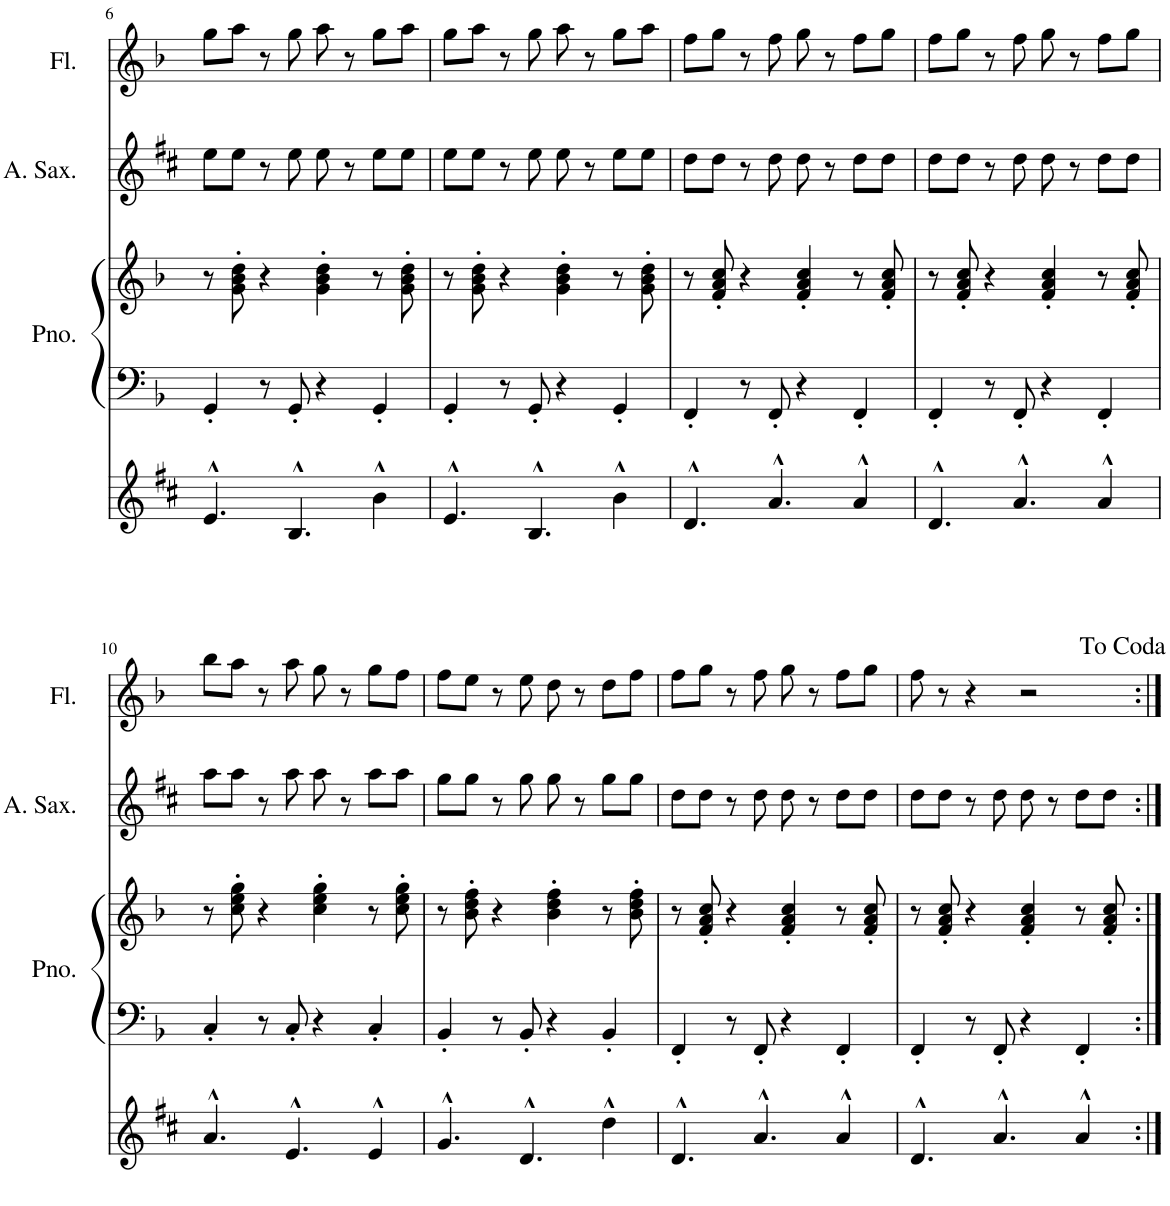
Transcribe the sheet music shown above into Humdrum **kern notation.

**kern	**kern	**kern	**kern	**kern
*part4	*part3	*part3	*part2	*part1
*staff5	*staff4	*staff3	*staff2	*staff1
*I"Baritone Saxophone	*I"Piano	*	*I"Alto Saxophone	*I"Flute
*I'Bar Sax	*I'Pno.	*	*I'A. Sax.	*I'Fl.
!!LO:PB:g=z
*clefG2	*clefF4	*clefG2	*clefG2	*clefG2
*Trd12c21	*	*	*Trd5c9	*
*k[f#c#]	*k[b-]	*k[b-]	*k[f#c#]	*k[b-]
*M4/4	*M4/4	*M4/4	*M4/4	*M4/4
=6	=6	=6	=6	=6
4.e^^/	4GG'/	8r	8ee\L	8gg\L
.	.	8g\' 8b-\' 8dd\'	8ee\J	8aa\J
.	8r	4r	8r	8r
4.B^^/	8GG'/	.	8ee\	8gg\
.	4r	4g\' 4b-\' 4dd\'	8ee\	8aa\
.	.	.	8r	8r
4b^^\	4GG'/	8r	8ee\L	8gg\L
.	.	8g\' 8b-\' 8dd\'	8ee\J	8aa\J
=7	=7	=7	=7	=7
4.e^^/	4GG'/	8r	8ee\L	8gg\L
.	.	8g\' 8b-\' 8dd\'	8ee\J	8aa\J
.	8r	4r	8r	8r
4.B^^/	8GG'/	.	8ee\	8gg\
.	4r	4g\' 4b-\' 4dd\'	8ee\	8aa\
.	.	.	8r	8r
4b^^\	4GG'/	8r	8ee\L	8gg\L
.	.	8g\' 8b-\' 8dd\'	8ee\J	8aa\J
=8	=8	=8	=8	=8
4.d^^/	4FF'/	8r	8dd\L	8ff\L
.	.	8f/' 8a/' 8cc/'	8dd\J	8gg\J
.	8r	4r	8r	8r
4.a^^/	8FF'/	.	8dd\	8ff\
.	4r	4f/' 4a/' 4cc/'	8dd\	8gg\
.	.	.	8r	8r
4a^^/	4FF'/	8r	8dd\L	8ff\L
.	.	8f/' 8a/' 8cc/'	8dd\J	8gg\J
=9	=9	=9	=9	=9
4.d^^/	4FF'/	8r	8dd\L	8ff\L
.	.	8f/' 8a/' 8cc/'	8dd\J	8gg\J
.	8r	4r	8r	8r
4.a^^/	8FF'/	.	8dd\	8ff\
.	4r	4f/' 4a/' 4cc/'	8dd\	8gg\
.	.	.	8r	8r
4a^^/	4FF'/	8r	8dd\L	8ff\L
.	.	8f/' 8a/' 8cc/'	8dd\J	8gg\J
!!LO:LB:g=z
=10	=10	=10	=10	=10
4.a^^/	4C'/	8r	8aa\L	8bb-\L
.	.	8cc\' 8ee\' 8gg\'	8aa\J	8aa\J
.	8r	4r	8r	8r
4.e^^/	8C'/	.	8aa\	8aa\
.	4r	4cc\' 4ee\' 4gg\'	8aa\	8gg\
.	.	.	8r	8r
4e^^/	4C'/	8r	8aa\L	8gg\L
.	.	8cc\' 8ee\' 8gg\'	8aa\J	8ff\J
=11	=11	=11	=11	=11
4.g^^/	4BB-'/	8r	8gg\L	8ff\L
.	.	8b-\' 8dd\' 8ff\'	8gg\J	8ee\J
.	8r	4r	8r	8r
4.d^^/	8BB-'/	.	8gg\	8ee\
.	4r	4b-\' 4dd\' 4ff\'	8gg\	8dd\
.	.	.	8r	8r
4dd^^\	4BB-'/	8r	8gg\L	8dd\L
.	.	8b-\' 8dd\' 8ff\'	8gg\J	8ff\J
=12	=12	=12	=12	=12
4.d^^/	4FF'/	8r	8dd\L	8ff\L
.	.	8f/' 8a/' 8cc/'	8dd\J	8gg\J
.	8r	4r	8r	8r
4.a^^/	8FF'/	.	8dd\	8ff\
.	4r	4f/' 4a/' 4cc/'	8dd\	8gg\
.	.	.	8r	8r
4a^^/	4FF'/	8r	8dd\L	8ff\L
.	.	8f/' 8a/' 8cc/'	8dd\J	8gg\J
=13	=13	=13	=13	=13
4.d^^/	4FF'/	8r	8dd\L	8ff\
.	.	8f/' 8a/' 8cc/'	8dd\J	8r
.	8r	4r	8r	4r
4.a^^/	8FF'/	.	8dd\	.
.	4r	4f/' 4a/' 4cc/'	8dd\	2r
.	.	.	8r	.
4a^^/	4FF'/	8r	8dd\L	.
.	.	8f/' 8a/' 8cc/'	8dd\J	.
=:|!	=:|!	=:|!	=:|!	=:|!
*-	*-	*-	*-	*-
